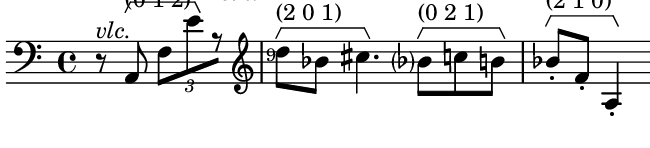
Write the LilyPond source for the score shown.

\version "2.11.64"

\include "../config/lib.ly"

\score {
  \new Staff {
    \time 4/4
    \relative c {
      \set Score.currentBarNumber = #9
      \bar ""
      \override Score.BarNumber #'break-visibility = #end-of-line-invisible
      \override Score.BarNumber #'extra-offset = #'( .4 . -3 )
      \partial 2
      \clef bass
      \bracketUp
      \override TextScript #'extra-offset = #'( 0 . -4 )
      r8^\markup{\italic{vlc.}}
      \override TextScript #'extra-offset = #'( 0 . -2 )
      a8\startGroup^\markup{(0 1 2)} \times 2/3 {f'8[ e'\stopGroup \once \override TextScript #'extra-offset = #'( .8 . 1.5 ) r^\markup{\italic{vln.I}}]} \revert TextScript #'extra-offset
      \clef treble
      d'8\startGroup^\markup{(2 0 1)} bes cis4.\stopGroup 
      bes?8\startGroup^\markup{(0 2 1)} c b\stopGroup
      \revert Score.BarNumber #'break-visibility
      bes-.\startGroup^\markup{(2 1 0)} f-. a,4-.\stopGroup
    }
  }
  \layout {
    indent = #0
    line-width = #110
    ragged-last = ##f
    \context {
      \Staff \consists "Horizontal_bracket_engraver"
    }
  }
}
\paper {
  paper-width = 11\cm
  paper-height = 2.5\cm
  top-margin = -.7\cm
  left-margin = .1\cm
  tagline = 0
  indent = 0
}
